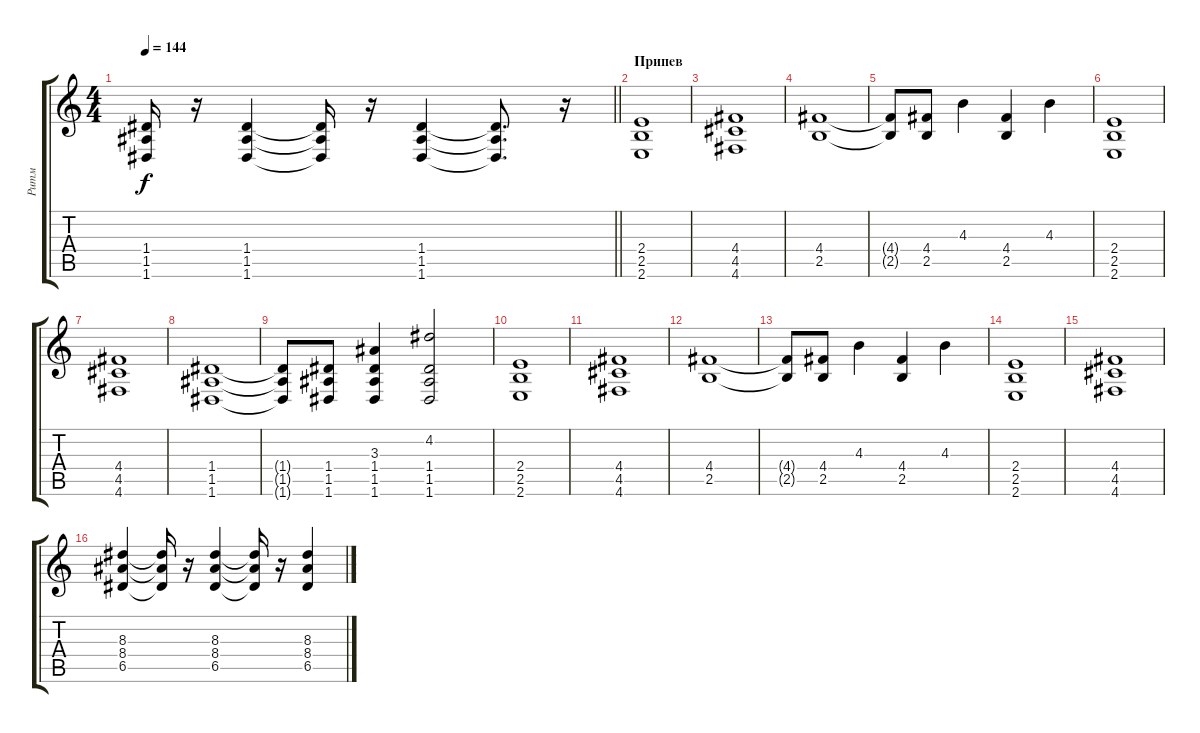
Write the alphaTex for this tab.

\track ("Ритм" "Ритм") {instrument distortionguitar}
\staff {score tabs}
\tuning (E4 B3 G3 D3 A2 D2) {hide}
\ts (4 4)
\tempo 144
\clef g2
\barLineRight lightlight
\ks c
(1.4{t} 1.5{t} 1.6{t}).16{dy f} r.16 (1.4 1.5 1.6).4 (1.4{t} 1.5{t} 1.6{t}).16 r.16 (1.4 1.5 1.6).4 (1.4{t} 1.5{t} 1.6{t}).8{d} r.16 |
\section ("" "Припев")
(2.4 2.5 2.6).1 |
(4.4 4.5 4.6).1 |
(4.4 2.5).1 |
(4.4{t} 2.5{t}).8 (4.4 2.5).8 4.3.4 (4.4 2.5).4 4.3.4 |
(2.4 2.5 2.6).1 |
(4.4 4.5 4.6).1 |
(1.4 1.5 1.6).1 |
(1.4{t} 1.5{t} 1.6{t}).8 (1.4 1.5 1.6).8 (3.3 1.4 1.5 1.6).4 (4.2 1.4 1.5 1.6).2 |
(2.4 2.5 2.6).1 |
(4.4 4.5 4.6).1 |
(4.4 2.5).1 |
(4.4{t} 2.5{t}).8 (4.4 2.5).8 4.3.4 (4.4 2.5).4 4.3.4 |
(2.4 2.5 2.6).1 |
(4.4 4.5 4.6).1 |
(8.3 8.4 6.5).4 (8.3{t} 8.4{t} 6.5{t}).16 r.16 (8.3 8.4 6.5).4 (8.3{t} 8.4{t} 6.5{t}).16 r.16 (8.3 8.4 6.5).4
